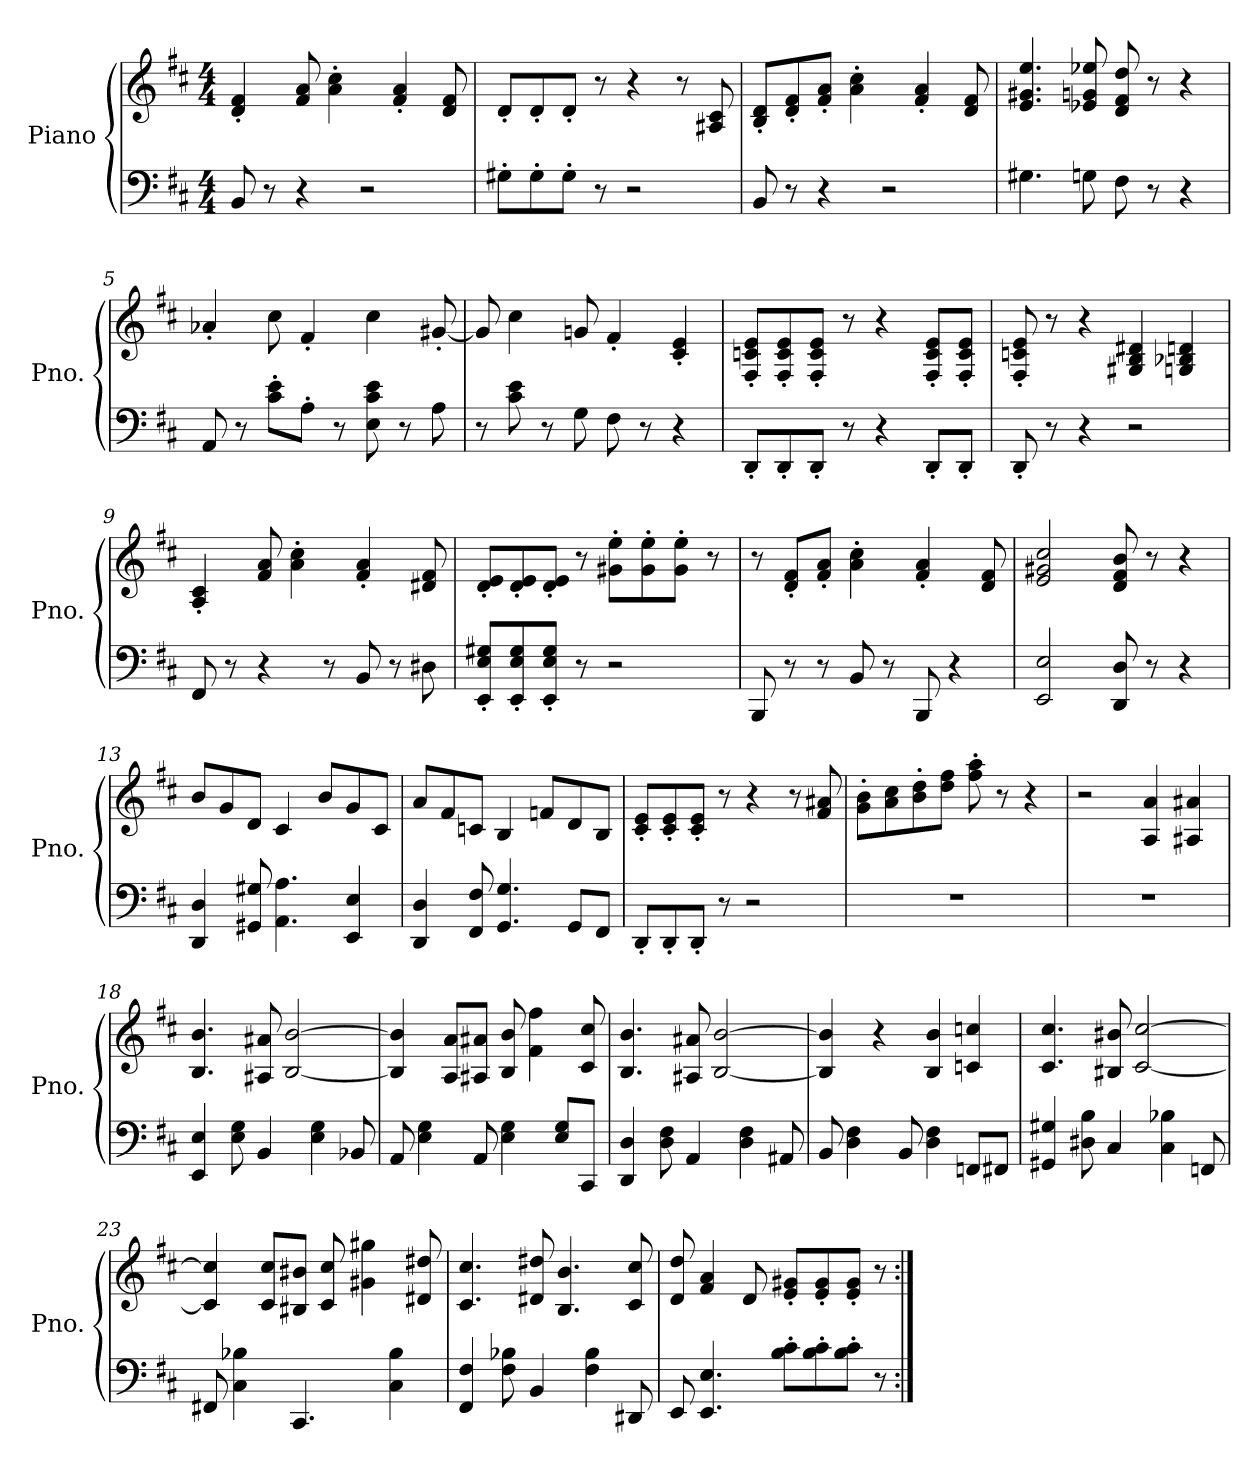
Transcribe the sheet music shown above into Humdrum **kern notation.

**kern	**kern
*part1	*part1
*staff2	*staff1
*I"Piano	*
*I'Pno.	*
*clefF4	*clefG2
*k[f#c#]	*k[f#c#]
*M4/4	*M4/4
=1	=1
8BB/	4d/' 4f#/'
8r	.
4r	8f#/ 8a/
.	4a\' 4cc#\'
2r	.
.	4f#/' 4a/'
.	8d/ 8f#/
=2	=2
8G#X'\L	8d'/L
8G#'\	8d'/
8G#'\J	8d'/J
8r	8r
2r	4r
.	8r
.	8A#X/ 8c#/
=3	=3
8BB/	8B/' 8d/'L
8r	8d/' 8f#/'
4r	8f#/' 8a/'J
.	4a\' 4cc#\'
2r	.
.	4f#/' 4a/'
.	8d/ 8f#/
=4	=4
4.G#X\	4.e/ 4.g#X/ 4.ee/
8Gn\	8e-X/ 8gn/ 8ee-X/
8F#\	8d/ 8f#/ 8dd/
8r	8r
4r	4r
!!LO:LB:g=z
=5	=5
8AA/	4a-X'/
8r	.
8c#\' 8e\'L	8cc#\
8A'\J	4f#'/
8r	.
8E\ 8c#\ 8e\	4cc#\
8r	.
8A\	[8g#X'/
=6	=6
8r	8g#/]
8c#\ 8e\	4cc#\
8r	.
8G\	8gn/
8F#\	4f#'/
8r	.
4r	4c#/' 4e/'
=7	=7
8DD'/L	8F#/' 8cn/' 8e/'L
8DD'/	8F#/' 8c/' 8e/'
8DD'/J	8F#/' 8c/' 8e/'J
8r	8r
4r	4r
8DD'/L	8F#/' 8c/' 8e/'L
8DD'/J	8F#/' 8c/' 8e/'J
=8	=8
8DD'/	8F#/' 8cn/' 8e/'
8r	8r
4r	4r
2r	4G#X/ 4B/ 4d#X/
.	4Gn/ 4B-X/ 4dn/
!!LO:LB:g=z
=9	=9
8FF#/	4A/' 4c#/'
8r	.
4r	8f#/ 8a/
.	4a\' 4cc#\'
8r	.
8BB/	4f#/' 4a/'
8r	.
8D#X\	8d#X/ 8f#/
=10	=10
8EE/' 8E/' 8G#X/'L	8d/' 8e/'L
8EE/' 8E/' 8G#/'	8d/' 8e/'
8EE/' 8E/' 8G#/'J	8d/' 8e/'J
8r	8r
2r	8g#X\' 8ee\'L
.	8g#\' 8ee\'
.	8g#\' 8ee\'J
.	8r
=11	=11
8BBB/	8r
8r	8d/' 8f#/'L
8r	8f#/' 8a/'J
8BB/	4a\' 4cc#\'
8r	.
8BBB/	4f#/' 4a/'
4r	.
.	8d/ 8f#/
=12	=12
2EE/ 2E/	2e/ 2g#X/ 2cc#/
8DD/ 8D/	8d/ 8f#/ 8b/
8r	8r
4r	4r
!!LO:LB:g=z
=13	=13
4DD/ 4D/	8b/L
.	8g/
8GG#X/ 8G#X/	8d/J
4.AA\ 4.A\	4c#/
.	8b/L
4EE/ 4E/	8g/
.	8c#/J
=14	=14
4DD/ 4D/	8a/L
.	8f#/
8FF#/ 8F#/	8cn/J
4.GG/ 4.G/	4B/
.	8fn/L
8GG/L	8d/
8FF#/J	8B/J
=15	=15
8DD'/L	8c#/' 8e/'L
8DD'/	8c#/' 8e/'
8DD'/J	8c#/' 8e/'J
8r	8r
2r	4r
.	8r
.	8f#/ 8a#X/
=16	=16
1r	8g\' 8b\'L
.	8a\ 8cc#\
.	8b\' 8dd\'
.	8dd\ 8ff#\J
.	8ff#\' 8aa\'
.	8r
.	4r
!!LO:LB:g=z
=17	=17
1r	2r
.	4A/ 4a/
.	4A#X/ 4a#X/
=18	=18
4EE/ 4E/	4.B/ 4.b/
8E\ 8G\	.
4BB/	8A#X/ 8a#X/
.	[2B/ [2b/
4E\ 4G\	.
8BB-X/	.
=19	=19
8AA/	4B/] 4b/]
4E\ 4G\	.
.	8A/ 8a/L
8AA/	8A#X/ 8a#X/J
4E\ 4G\	8B/ 8b/
.	4f#\ 4ff#\
8E/ 8G/L	.
8CC#/J	8c#/ 8cc#/
=20	=20
4DD/ 4D/	4.B/ 4.b/
8D\ 8F#\	.
4AA/	8A#X/ 8a#X/
.	[2B/ [2b/
4D\ 4F#\	.
8AA#X/	.
!!LO:PB:g=z
=21	=21
8BB/	4B/] 4b/]
4D\ 4F#\	.
.	4r
8BB/	.
4D\ 4F#\	4B/ 4b/
8FFn/L	4cn/ 4ccn/
8FF#X/J	.
=22	=22
4GG#X/ 4G#X/	4.c#/ 4.cc#/
8D#X\ 8B\	.
4C#/	8B#X/ 8b#X/
.	[2c#/ [2cc#/
4C#\ 4B-X\	.
8FFn/	.
=23	=23
8FF#X/	4c#/] 4cc#/]
4C#\ 4B-X\	.
.	8c#/ 8cc#/L
4.CC#/	8B#X/ 8b#X/J
.	8c#/ 8cc#/
.	4g#X\ 4gg#X\
4C#\ 4B-\	.
.	8d#X/ 8dd#X/
!!LO:LB:g=z
=24	=24
4FF#/ 4F#/	4.c#/ 4.cc#/
8F#\ 8B-X\	.
4BB/	8d#X/ 8dd#X/
.	4.B/ 4.b/
4F#\ 4B-\	.
8DD#X/	8c#/ 8cc#/
=25	=25
8EE/	8d/ 8dd/
4.EE/ 4.E/	4f#/ 4a/
.	8d/
8B\' 8c#\'L	8e/' 8g#X/'L
8B\' 8c#\'	8e/' 8g#/'
8B\' 8c#\'J	8e/' 8g#/'J
8r	8r
=:|!	=:|!
*-	*-
